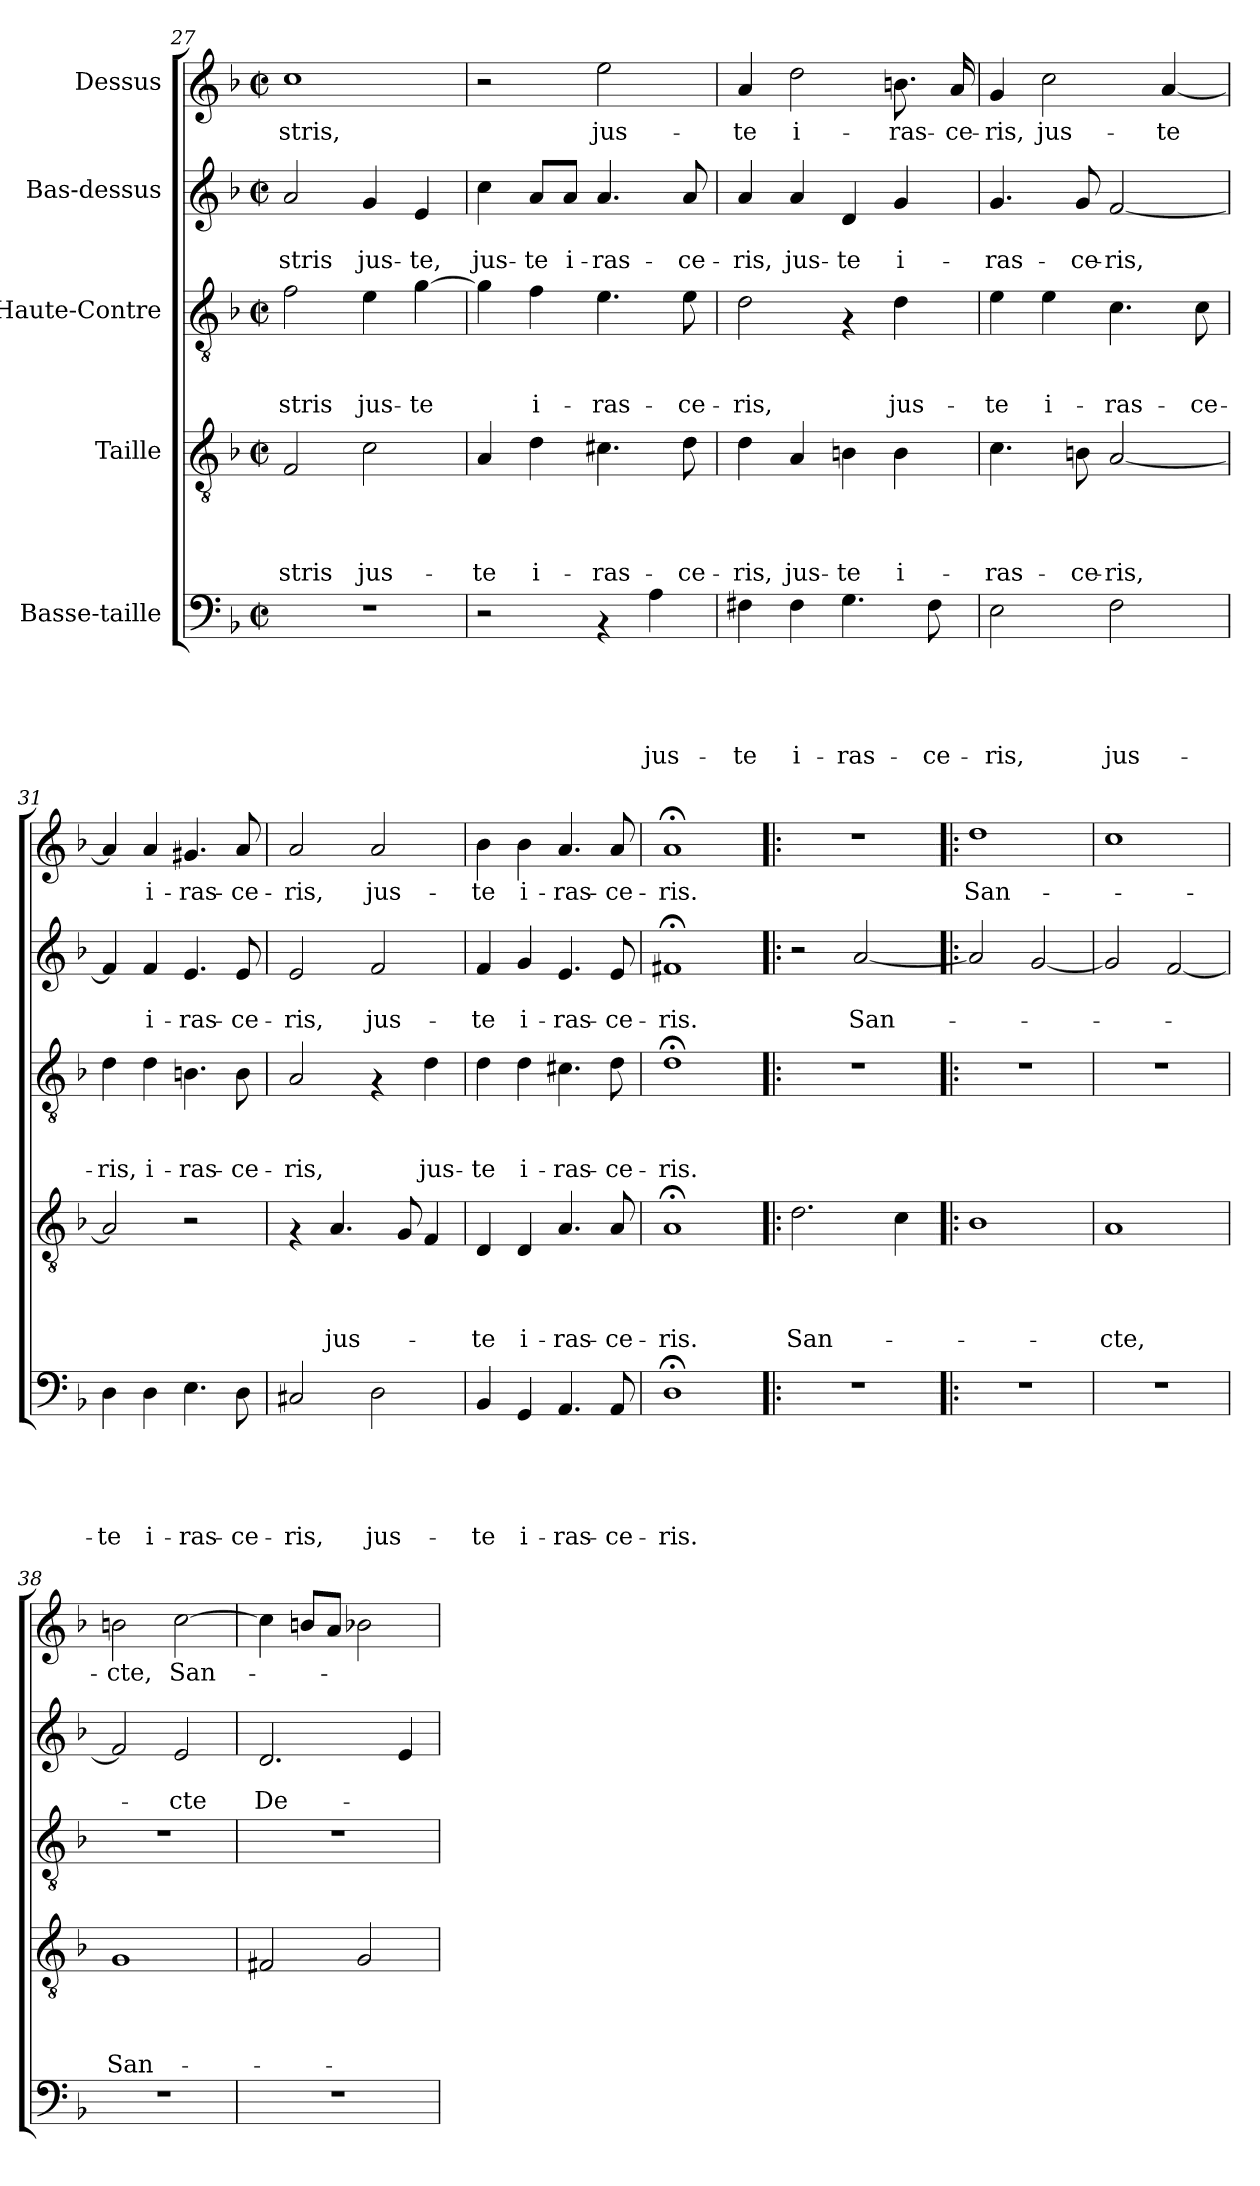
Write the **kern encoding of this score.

**kern	**text	**text	**text	**text	**text	**kern	**text	**text	**text	**text	**kern	**text	**text	**text	**kern	**text	**text	**kern	**text
*part5	*part5	*part5	*part5	*part5	*part5	*part4	*part4	*part4	*part4	*part4	*part3	*part3	*part3	*part3	*part2	*part2	*part2	*part1	*part1
*staff5	*staff5	*staff5	*staff5	*staff5	*staff5	*staff4	*staff4	*staff4	*staff4	*staff4	*staff3	*staff3	*staff3	*staff3	*staff2	*staff2	*staff2	*staff1	*staff1
*I"Basse-taille	*	*	*	*	*	*I"Taille	*	*	*	*	*I"Haute-Contre	*	*	*	*I"Bas-dessus	*	*	*I"Dessus	*
*clefF4	*	*	*	*	*	*clefGv2	*	*	*	*	*clefGv2	*	*	*	*clefG2	*	*	*clefG2	*
*k[b-]	*	*	*	*	*	*k[b-]	*	*	*	*	*k[b-]	*	*	*	*k[b-]	*	*	*k[b-]	*
*F:	*	*	*	*	*	*F:	*	*	*	*	*F:	*	*	*	*F:	*	*	*F:	*
*M2/2	*	*	*	*	*	*M2/2	*	*	*	*	*M2/2	*	*	*	*M2/2	*	*	*M2/2	*
*met(c|)	*	*	*	*	*	*met(c|)	*	*	*	*	*met(c|)	*	*	*	*met(c|)	*	*	*met(c|)	*
=27	=27	=27	=27	=27	=27	=27	=27	=27	=27	=27	=27	=27	=27	=27	=27	=27	=27	=27	=27
!	!	!	!	!	!	!	!	!	!	!LO:LY:b	!	!	!	!LO:LY:b	!	!	!LO:LY:b	!	!LO:LY:b
1r	.	.	.	.	.	2F/	.	.	.	-stris	2f\	.	.	-stris	2a/	.	-stris	1cc	-stris,
!	!	!	!	!	!	!	!	!	!	!LO:LY:b	!	!	!	!LO:LY:b	!	!	!LO:LY:b	!	!
.	.	.	.	.	.	2c\	.	.	.	jus-	4e\	.	.	jus-	4g/	.	jus-	.	.
!	!	!	!	!	!	!	!	!	!	!	!	!	!	!LO:LY:b	!	!	!LO:LY:b	!	!
.	.	.	.	.	.	.	.	.	.	.	[>4g\	.	.	-te	4e/	.	-te,	.	.
=28	=28	=28	=28	=28	=28	=28	=28	=28	=28	=28	=28	=28	=28	=28	=28	=28	=28	=28	=28
!	!	!	!	!	!	!	!	!	!	!LO:LY:b	!	!	!	!	!	!	!LO:LY:b	!	!
2r	.	.	.	.	.	4A/	.	.	.	-te	4g\]	.	.	.	4cc\	.	jus-	2r	.
!	!	!	!	!	!	!	!	!	!	!LO:LY:b	!	!	!	!LO:LY:b	!	!	!LO:LY:b	!	!
.	.	.	.	.	.	4d\	.	.	.	i-	4f\	.	.	i-	8a/L	.	-te	.	.
!	!	!	!	!	!	!	!	!	!	!	!	!	!	!	!	!	!LO:LY:b	!	!
.	.	.	.	.	.	.	.	.	.	.	.	.	.	.	8a/J	.	i-	.	.
!	!	!	!	!	!	!	!	!	!	!LO:LY:b	!	!	!	!LO:LY:b	!	!	!LO:LY:b	!	!LO:LY:b
4rAA	.	.	.	.	.	4.c#X\	.	.	.	-ras-	4.e\	.	.	-ras-	4.a/	.	-ras-	2ee\	jus-
!	!	!	!	!	!LO:LY:b	!	!	!	!	!	!	!	!	!	!	!	!	!	!
4A\	.	.	.	.	jus-	.	.	.	.	.	.	.	.	.	.	.	.	.	.
!	!	!	!	!	!	!	!	!	!	!LO:LY:b	!	!	!	!LO:LY:b	!	!	!LO:LY:b	!	!
.	.	.	.	.	.	8d\	.	.	.	-ce-	8e\	.	.	-ce-	8a/	.	-ce-	.	.
=29	=29	=29	=29	=29	=29	=29	=29	=29	=29	=29	=29	=29	=29	=29	=29	=29	=29	=29	=29
!	!	!	!	!	!LO:LY:b	!	!	!	!	!LO:LY:b	!	!	!	!LO:LY:b	!	!	!LO:LY:b	!	!LO:LY:b
4F#X\	.	.	.	.	-te	4d\	.	.	.	-ris,	2d\	.	.	-ris,	4a/	.	-ris,	4a/	-te
!	!	!	!	!	!LO:LY:b	!	!	!	!	!LO:LY:b	!	!	!	!	!	!	!LO:LY:b	!	!LO:LY:b
4F#\	.	.	.	.	i-	4A/	.	.	.	jus-	.	.	.	.	4a/	.	jus-	2dd\	i-
!	!	!	!	!	!LO:LY:b	!	!	!	!	!LO:LY:b	!	!	!	!	!	!	!LO:LY:b	!	!
4.G\	.	.	.	.	-ras-	4Bn\	.	.	.	-te	4rF	.	.	.	4d/	.	-te	.	.
!	!	!	!	!	!	!	!	!	!	!LO:LY:b	!	!	!	!LO:LY:b	!	!	!LO:LY:b	!	!LO:LY:b
.	.	.	.	.	.	4B\	.	.	.	i-	4d\	.	.	jus-	4g/	.	i-	8.bn\	-ras-
!	!	!	!	!	!LO:LY:b	!	!	!	!	!	!	!	!	!	!	!	!	!	!
8F#\	.	.	.	.	-ce-	.	.	.	.	.	.	.	.	.	.	.	.	.	.
!	!	!	!	!	!	!	!	!	!	!	!	!	!	!	!	!	!	!	!LO:LY:b
.	.	.	.	.	.	.	.	.	.	.	.	.	.	.	.	.	.	16a/	-ce-
=30	=30	=30	=30	=30	=30	=30	=30	=30	=30	=30	=30	=30	=30	=30	=30	=30	=30	=30	=30
!	!	!	!	!	!LO:LY:b	!	!	!	!	!LO:LY:b	!	!	!	!LO:LY:b	!	!	!LO:LY:b	!	!LO:LY:b
2E\	.	.	.	.	-ris,	4.c\	.	.	.	-ras-	4e\	.	.	-te	4.g/	.	-ras-	4g/	-ris,
!	!	!	!	!	!	!	!	!	!	!	!	!	!	!LO:LY:b	!	!	!	!	!LO:LY:b
.	.	.	.	.	.	.	.	.	.	.	4e\	.	.	i-	.	.	.	2cc\	jus-
!	!	!	!	!	!	!	!	!	!	!LO:LY:b	!	!	!	!	!	!	!LO:LY:b	!	!
.	.	.	.	.	.	8Bn\	.	.	.	-ce-	.	.	.	.	8g/	.	-ce-	.	.
!	!	!	!	!	!LO:LY:b	!	!	!	!	!LO:LY:b	!	!	!	!LO:LY:b	!	!	!LO:LY:b	!	!
2F\	.	.	.	.	jus-	[<2A/	.	.	.	-ris,	4.c\	.	.	-ras-	[<2f/	.	-ris,	.	.
!	!	!	!	!	!	!	!	!	!	!	!	!	!	!	!	!	!	!	!LO:LY:b
.	.	.	.	.	.	.	.	.	.	.	.	.	.	.	.	.	.	[<4a/	-te
!	!	!	!	!	!	!	!	!	!	!	!	!	!	!LO:LY:b	!	!	!	!	!
.	.	.	.	.	.	.	.	.	.	.	8c\	.	.	-ce-	.	.	.	.	.
!!LO:PB:g=z
=31	=31	=31	=31	=31	=31	=31	=31	=31	=31	=31	=31	=31	=31	=31	=31	=31	=31	=31	=31
!	!	!	!	!	!LO:LY:b	!	!	!	!	!	!	!	!	!LO:LY:b	!	!	!	!	!
4D\	.	.	.	.	-te	2A/]	.	.	.	.	4d\	.	.	-ris,	4f/]	.	.	4a/]	.
!	!	!	!	!	!LO:LY:b	!	!	!	!	!	!	!	!	!LO:LY:b	!	!	!LO:LY:b	!	!LO:LY:b
4D\	.	.	.	.	i-	.	.	.	.	.	4d\	.	.	i-	4f/	.	i-	4a/	i-
!	!	!	!	!	!LO:LY:b	!	!	!	!	!	!	!	!	!LO:LY:b	!	!	!LO:LY:b	!	!LO:LY:b
4.E\	.	.	.	.	-ras-	2r	.	.	.	.	4.Bn\	.	.	-ras-	4.e/	.	-ras-	4.g#X/	-ras-
!	!	!	!	!	!LO:LY:b	!	!	!	!	!	!	!	!	!LO:LY:b	!	!	!LO:LY:b	!	!LO:LY:b
8D\	.	.	.	.	-ce-	.	.	.	.	.	8B\	.	.	-ce-	8e/	.	-ce-	8a/	-ce-
=32	=32	=32	=32	=32	=32	=32	=32	=32	=32	=32	=32	=32	=32	=32	=32	=32	=32	=32	=32
!	!	!	!	!	!LO:LY:b	!	!	!	!	!	!	!	!	!LO:LY:b	!	!	!LO:LY:b	!	!LO:LY:b
2C#X/	.	.	.	.	-ris,	4rF	.	.	.	.	2A/	.	.	-ris,	2e/	.	-ris,	2a/	-ris,
!	!	!	!	!	!	!	!	!	!	!LO:LY:b	!	!	!	!	!	!	!	!	!
.	.	.	.	.	.	4.A/	.	.	.	jus-	.	.	.	.	.	.	.	.	.
!	!	!	!	!	!LO:LY:b	!	!	!	!	!	!	!	!	!	!	!	!LO:LY:b	!	!LO:LY:b
2D\	.	.	.	.	jus-	.	.	.	.	.	4rF	.	.	.	2f/	.	jus-	2a/	jus-
.	.	.	.	.	.	8G/	.	.	.	.	.	.	.	.	.	.	.	.	.
!	!	!	!	!	!	!	!	!	!	!	!	!	!	!LO:LY:b	!	!	!	!	!
.	.	.	.	.	.	4F/	.	.	.	.	4d\	.	.	jus-	.	.	.	.	.
=33	=33	=33	=33	=33	=33	=33	=33	=33	=33	=33	=33	=33	=33	=33	=33	=33	=33	=33	=33
!	!	!	!	!	!LO:LY:b	!	!	!	!	!LO:LY:b	!	!	!	!LO:LY:b	!	!	!LO:LY:b	!	!LO:LY:b
4BB-/	.	.	.	.	-te	4D/	.	.	.	-te	4d\	.	.	-te	4f/	.	-te	4b-\	-te
!	!	!	!	!	!LO:LY:b	!	!	!	!	!LO:LY:b	!	!	!	!LO:LY:b	!	!	!LO:LY:b	!	!LO:LY:b
4GG/	.	.	.	.	i-	4D/	.	.	.	i-	4d\	.	.	i-	4g/	.	i-	4b-\	i-
!	!	!	!	!	!LO:LY:b	!	!	!	!	!LO:LY:b	!	!	!	!LO:LY:b	!	!	!LO:LY:b	!	!LO:LY:b
4.AA/	.	.	.	.	-ras-	4.A/	.	.	.	-ras-	4.c#X\	.	.	-ras-	4.e/	.	-ras-	4.a/	-ras-
!	!	!	!	!	!LO:LY:b	!	!	!	!	!LO:LY:b	!	!	!	!LO:LY:b	!	!	!LO:LY:b	!	!LO:LY:b
8AA/	.	.	.	.	-ce-	8A/	.	.	.	-ce-	8d\	.	.	-ce-	8e/	.	-ce-	8a/	-ce-
=34	=34	=34	=34	=34	=34	=34	=34	=34	=34	=34	=34	=34	=34	=34	=34	=34	=34	=34	=34
!	!	!	!	!	!LO:LY:b	!	!	!	!	!LO:LY:b	!	!	!	!LO:LY:b	!	!	!LO:LY:b	!	!LO:LY:b
1D;	.	.	.	.	-ris.	1A;<	.	.	.	-ris.	1d;	.	.	-ris.	1f#X;	.	-ris.	1a;<	-ris.
=35!:	=35!:	=35!:	=35!:	=35!:	=35!:	=35!:	=35!:	=35!:	=35!:	=35!:	=35!:	=35!:	=35!:	=35!:	=35!:	=35!:	=35!:	=35!:	=35!:
!	!	!	!	!	!	!	!	!	!	!LO:LY:b	!	!	!	!	!	!	!	!	!
1r	.	.	.	.	.	2.d\	.	.	.	San-	1r	.	.	.	2r	.	.	1r	.
!	!	!	!	!	!	!	!	!	!	!	!	!	!	!	!	!	!LO:LY:b	!	!
.	.	.	.	.	.	.	.	.	.	.	.	.	.	.	[<2a/	.	San-	.	.
.	.	.	.	.	.	4c\	.	.	.	.	.	.	.	.	.	.	.	.	.
=36	=36	=36	=36	=36	=36	=36	=36	=36	=36	=36	=36	=36	=36	=36	=36	=36	=36	=36	=36
!	!	!	!	!	!	!	!	!	!	!	!	!	!	!	!	!	!	!	!LO:LY:b
1r	.	.	.	.	.	1B-	.	.	.	.	1r	.	.	.	2a/]	.	.	1dd	San-
.	.	.	.	.	.	.	.	.	.	.	.	.	.	.	[<2g/	.	.	.	.
=37	=37	=37	=37	=37	=37	=37	=37	=37	=37	=37	=37	=37	=37	=37	=37	=37	=37	=37	=37
!	!	!	!	!	!	!	!	!	!	!LO:LY:b	!	!	!	!	!	!	!	!	!
1r	.	.	.	.	.	1A	.	.	.	-cte,	1r	.	.	.	2g/]	.	.	1cc	.
.	.	.	.	.	.	.	.	.	.	.	.	.	.	.	[>2f/	.	.	.	.
!!LO:PB:g=z
=38	=38	=38	=38	=38	=38	=38	=38	=38	=38	=38	=38	=38	=38	=38	=38	=38	=38	=38	=38
!	!	!	!	!	!	!	!	!	!	!LO:LY:b	!	!	!	!	!	!	!	!	!LO:LY:b
1r	.	.	.	.	.	1G	.	.	.	San-	1r	.	.	.	2f/]	.	.	2bn\	-cte,
!	!	!	!	!	!	!	!	!	!	!	!	!	!	!	!	!	!LO:LY:b	!	!LO:LY:b
.	.	.	.	.	.	.	.	.	.	.	.	.	.	.	2e/	.	-cte	[>2cc\	San-
=39	=39	=39	=39	=39	=39	=39	=39	=39	=39	=39	=39	=39	=39	=39	=39	=39	=39	=39	=39
!	!	!	!	!	!	!	!	!	!	!	!	!	!	!	!	!	!LO:LY:b	!	!
1r	.	.	.	.	.	2F#X/	.	.	.	.	1r	.	.	.	2.d/	.	De-	4cc\]	.
.	.	.	.	.	.	.	.	.	.	.	.	.	.	.	.	.	.	8bn/L	.
.	.	.	.	.	.	.	.	.	.	.	.	.	.	.	.	.	.	8a/J	.
.	.	.	.	.	.	2G/	.	.	.	.	.	.	.	.	.	.	.	2b-X\	.
.	.	.	.	.	.	.	.	.	.	.	.	.	.	.	4e/	.	.	.	.
=	=	=	=	=	=	=	=	=	=	=	=	=	=	=	=	=	=	=	=
*-	*-	*-	*-	*-	*-	*-	*-	*-	*-	*-	*-	*-	*-	*-	*-	*-	*-	*-	*-
